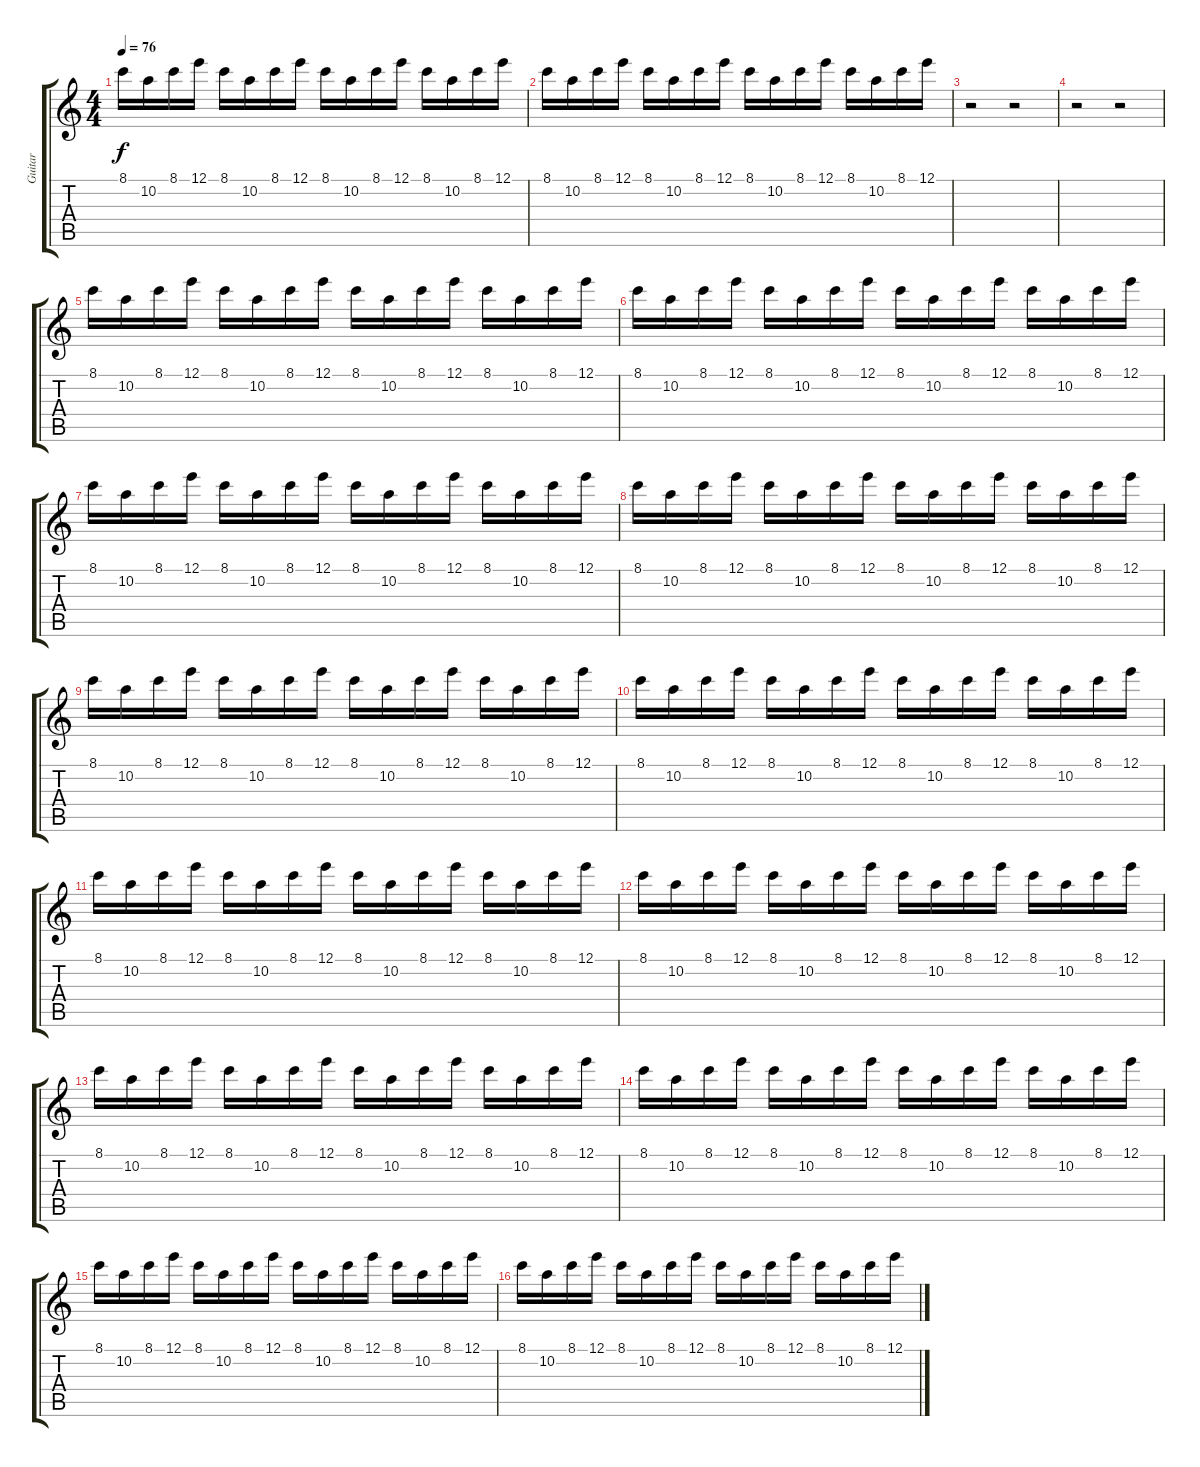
\track ("Guitar" "Guitar") {instrument acousticguitarnylon}
\staff {score tabs}
\tuning (E4 B3 G3 D3 A2 E2) {hide}
\ts (4 4)
\tempo 76
\clef g2
\ks c
8.1.16{dy f} 10.2.16 8.1.16 12.1.16 8.1.16 10.2.16 8.1.16 12.1.16 8.1.16 10.2.16 8.1.16 12.1.16 8.1.16 10.2.16 8.1.16 12.1.16 |
8.1.16 10.2.16 8.1.16 12.1.16 8.1.16 10.2.16 8.1.16 12.1.16 8.1.16 10.2.16 8.1.16 12.1.16 8.1.16 10.2.16 8.1.16 12.1.16 |
r.2 r.2 |
r.2 r.2 |
8.1.16 10.2.16 8.1.16 12.1.16 8.1.16 10.2.16 8.1.16 12.1.16 8.1.16 10.2.16 8.1.16 12.1.16 8.1.16 10.2.16 8.1.16 12.1.16 |
8.1.16 10.2.16 8.1.16 12.1.16 8.1.16 10.2.16 8.1.16 12.1.16 8.1.16 10.2.16 8.1.16 12.1.16 8.1.16 10.2.16 8.1.16 12.1.16 |
8.1.16 10.2.16 8.1.16 12.1.16 8.1.16 10.2.16 8.1.16 12.1.16 8.1.16 10.2.16 8.1.16 12.1.16 8.1.16 10.2.16 8.1.16 12.1.16 |
8.1.16 10.2.16 8.1.16 12.1.16 8.1.16 10.2.16 8.1.16 12.1.16 8.1.16 10.2.16 8.1.16 12.1.16 8.1.16 10.2.16 8.1.16 12.1.16 |
8.1.16 10.2.16 8.1.16 12.1.16 8.1.16 10.2.16 8.1.16 12.1.16 8.1.16 10.2.16 8.1.16 12.1.16 8.1.16 10.2.16 8.1.16 12.1.16 |
8.1.16 10.2.16 8.1.16 12.1.16 8.1.16 10.2.16 8.1.16 12.1.16 8.1.16 10.2.16 8.1.16 12.1.16 8.1.16 10.2.16 8.1.16 12.1.16 |
8.1.16 10.2.16 8.1.16 12.1.16 8.1.16 10.2.16 8.1.16 12.1.16 8.1.16 10.2.16 8.1.16 12.1.16 8.1.16 10.2.16 8.1.16 12.1.16 |
8.1.16 10.2.16 8.1.16 12.1.16 8.1.16 10.2.16 8.1.16 12.1.16 8.1.16 10.2.16 8.1.16 12.1.16 8.1.16 10.2.16 8.1.16 12.1.16 |
8.1.16 10.2.16 8.1.16 12.1.16 8.1.16 10.2.16 8.1.16 12.1.16 8.1.16 10.2.16 8.1.16 12.1.16 8.1.16 10.2.16 8.1.16 12.1.16 |
8.1.16 10.2.16 8.1.16 12.1.16 8.1.16 10.2.16 8.1.16 12.1.16 8.1.16 10.2.16 8.1.16 12.1.16 8.1.16 10.2.16 8.1.16 12.1.16 |
8.1.16 10.2.16 8.1.16 12.1.16 8.1.16 10.2.16 8.1.16 12.1.16 8.1.16 10.2.16 8.1.16 12.1.16 8.1.16 10.2.16 8.1.16 12.1.16 |
8.1.16 10.2.16 8.1.16 12.1.16 8.1.16 10.2.16 8.1.16 12.1.16 8.1.16 10.2.16 8.1.16 12.1.16 8.1.16 10.2.16 8.1.16 12.1.16
